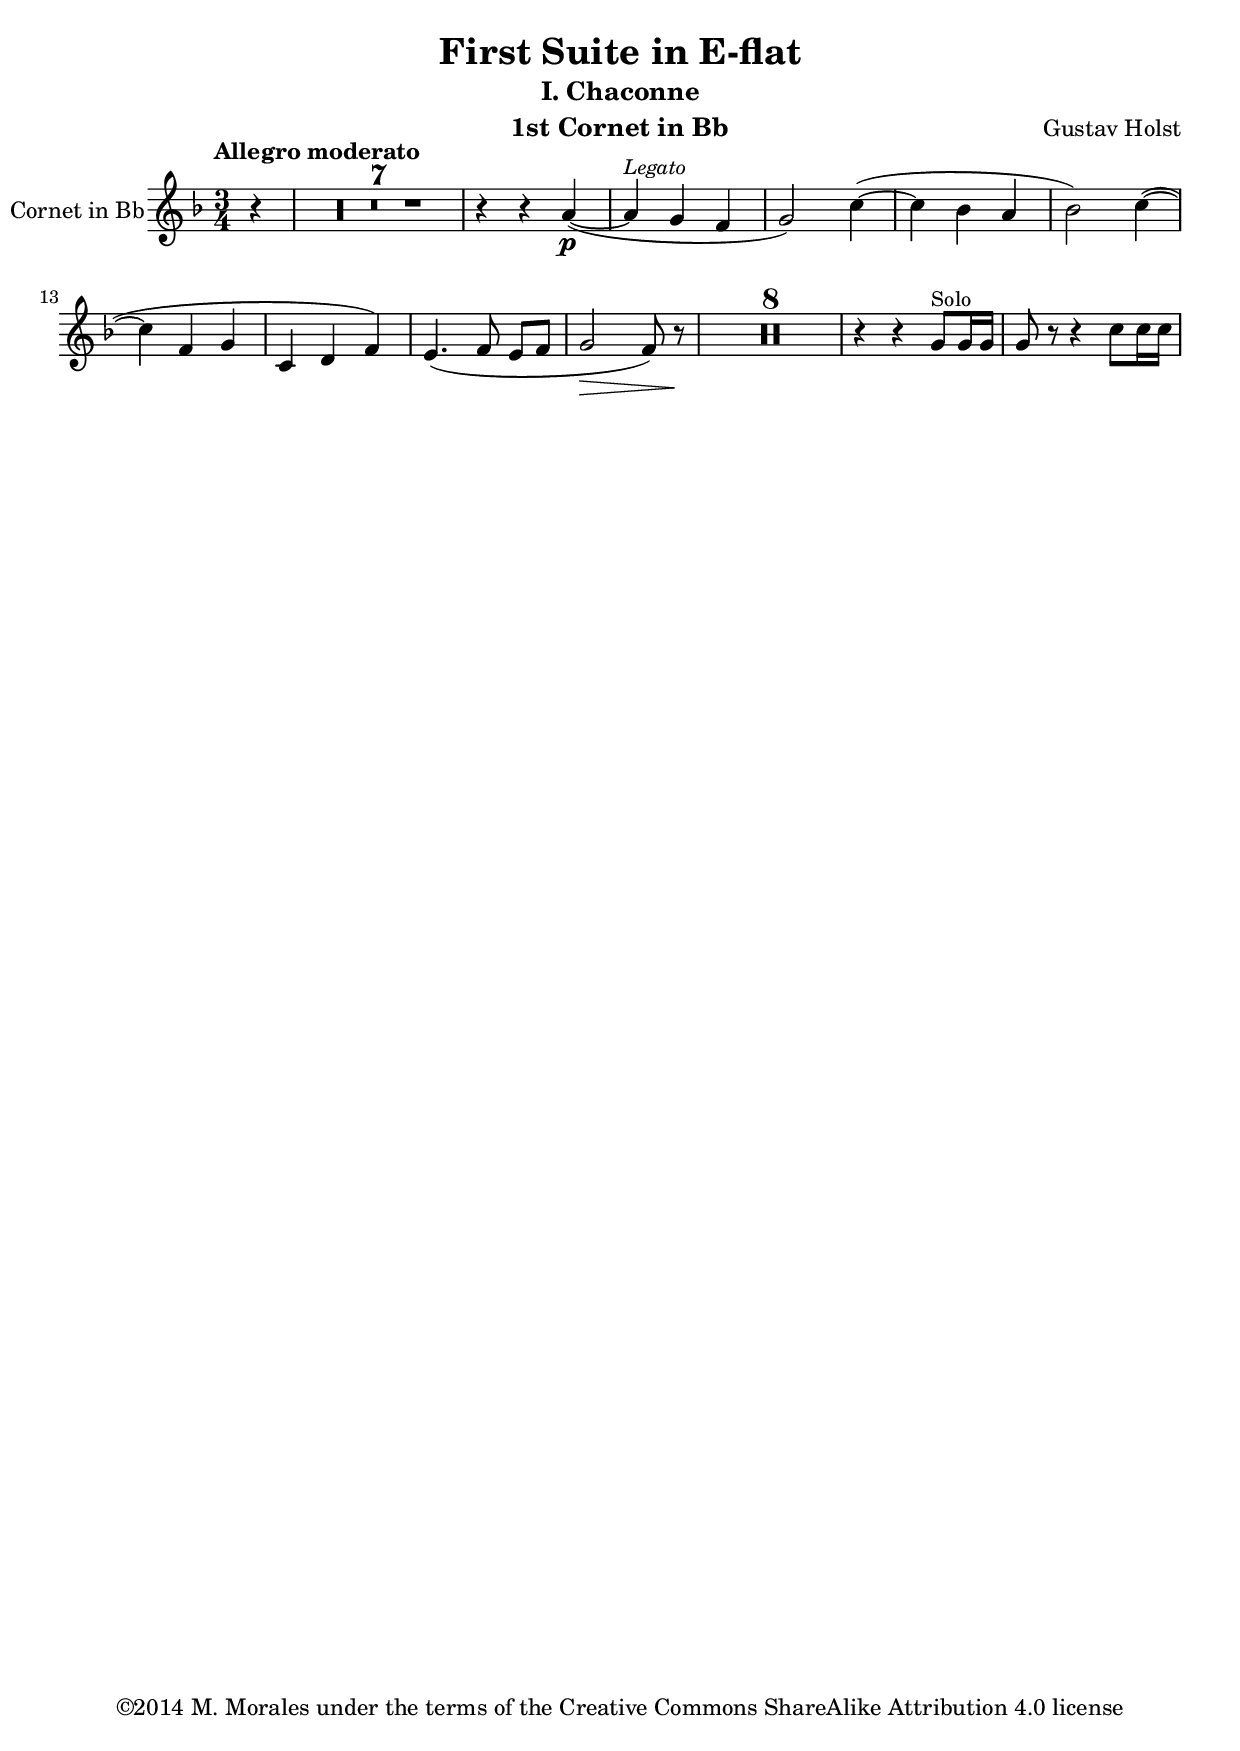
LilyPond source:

\version "2.18.2"

\header {
  title = "First Suite in E-flat"
  subtitle = "I. Chaconne"
  instrument = "1st Cornet in Bb"
  composer = "Gustav Holst"
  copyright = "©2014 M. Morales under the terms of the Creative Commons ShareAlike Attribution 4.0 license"
}

global = {
  \key f \major
  \time 3/4
}

cornetBb = \relative c'' {
  \global
  \transposition bes
  % Music follows here.
  \tempo "Allegro moderato"
  \compressFullBarRests
  \partial 4 r4
  R2.*7
  r4 r4 a4-\p ~ ( 
  a^\markup {\italic \smaller "Legato"} g f
  g2) c4~ (
  c bes a
  bes2) c4~ ( %fix slur
  c f, g
  c, d f)
  e4.( f8 e[ f]
  g2-\> f8) r8 \! %fix slur
  R2.*8
  r4 r4 g8^\markup {\smaller "Solo"}[ g16 g]
  g8 r8 r4 c8[ c16 c]
  
}

\score {
  \new Staff \with {
    instrumentName = "Cornet in Bb"
  } \cornetBb
  \layout { }
  \midi {
    \tempo 4=100
  }
}
